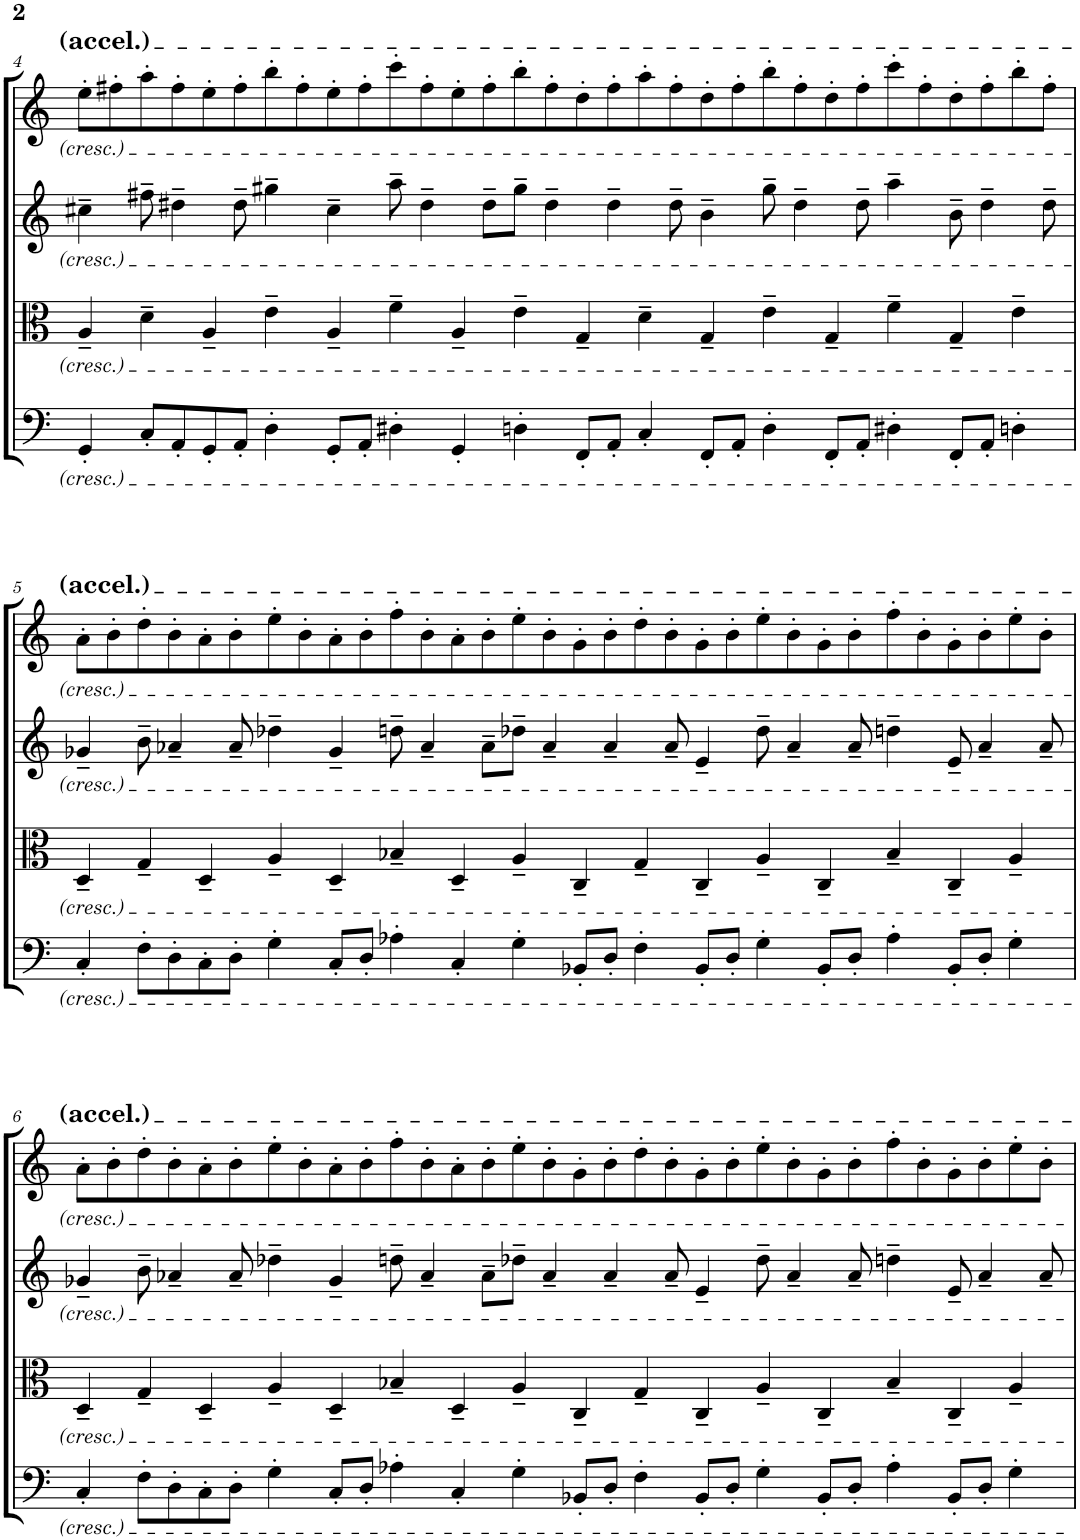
**kern	**kern	**kern	**kern
*part4	*part3	*part2	*part1
*staff4	*staff3	*staff2	*staff1
*I"Violoncello	*I"Viola	*I"Violin II	*I"Violin I
*I'Vc	*I'Vla	*I'Vln	*I'Vln
!!LO:PB:g=z
*clefF4	*clefC3	*clefG2	*clefG2
*k[]	*k[]	*k[]	*k[]
*M8/2	*M8/2	*M8/2	*M8/2
=4	=4	=4	=4
4GG'/	4A~/	4cc#X~\	8ee'\L
.	.	.	8ff#X'\
8C'/L	4d~\	8ff#X~\	8aa'\
8AA'/	.	4dd#X~\	8ff#'\
8GG'/	4A~/	.	8ee'\
8AA'/J	.	8dd#~\	8ff#'\
4D'\	4e~\	4gg#X~\	8bb'\
.	.	.	8ff#'\
8GG'/L	4A~/	4cc#~\	8ee'\
8AA'/J	.	.	8ff#'\
4D#X'\	4f~\	8aa~\	8ccc'\
.	.	4dd#~\	8ff#'\
4GG'/	4A~/	.	8ee'\
.	.	8dd#~\L	8ff#'\
4Dn'\	4e~\	8gg#~\J	8bb'\
.	.	4dd#~\	8ff#'\
8FF'/L	4G~/	.	8dd'\
8AA'/J	.	4dd#~\	8ff#'\
4C'/	4d~\	.	8aa'\
.	.	8dd#~\	8ff#'\
8FF'/L	4G~/	4b~\	8dd'\
8AA'/J	.	.	8ff#'\
4D'\	4e~\	8gg#~\	8bb'\
.	.	4dd#~\	8ff#'\
8FF'/L	4G~/	.	8dd'\
8AA'/J	.	8dd#~\	8ff#'\
4D#X'\	4f~\	4aa~\	8ccc'\
.	.	.	8ff#'\
8FF'/L	4G~/	8b~\	8dd'\
8AA'/J	.	4dd#~\	8ff#'\
4Dn'\	4e~\	.	8bb'\
.	.	8dd#~\	8ff#'\J
!!LO:LB:g=z
=5	=5	=5	=5
4C'/	4D~/	4g-X~/	8a'\L
.	.	.	8b'\
8F'\L	4G~/	8b~\	8dd'\
8D'\	.	4a-X~/	8b'\
8C'\	4D~/	.	8a'\
8D'\J	.	8a-~/	8b'\
4G'\	4A~/	4dd-X~\	8ee'\
.	.	.	8b'\
8C'/L	4D~/	4g-~/	8a'\
8D'/J	.	.	8b'\
4A-X'\	4B-X~/	8ddn~\	8ff'\
.	.	4a-~/	8b'\
4C'/	4D~/	.	8a'\
.	.	8a-~\L	8b'\
4G'\	4A~/	8dd-X~\J	8ee'\
.	.	4a-~/	8b'\
8BB-X'/L	4C~/	.	8g'\
8D'/J	.	4a-~/	8b'\
4F'\	4G~/	.	8dd'\
.	.	8a-~/	8b'\
8BB-'/L	4C~/	4e~/	8g'\
8D'/J	.	.	8b'\
4G'\	4A~/	8dd-~\	8ee'\
.	.	4a-~/	8b'\
8BB-'/L	4C~/	.	8g'\
8D'/J	.	8a-~/	8b'\
4A-'\	4B-~/	4ddn~\	8ff'\
.	.	.	8b'\
8BB-'/L	4C~/	8e~/	8g'\
8D'/J	.	4a-~/	8b'\
4G'\	4A~/	.	8ee'\
.	.	8a-~/	8b'\J
!!LO:LB:g=z
=6	=6	=6	=6
4C'/	4D~/	4g-X~/	8a'\L
.	.	.	8b'\
8F'\L	4G~/	8b~\	8dd'\
8D'\	.	4a-X~/	8b'\
8C'\	4D~/	.	8a'\
8D'\J	.	8a-~/	8b'\
4G'\	4A~/	4dd-X~\	8ee'\
.	.	.	8b'\
8C'/L	4D~/	4g-~/	8a'\
8D'/J	.	.	8b'\
4A-X'\	4B-X~/	8ddn~\	8ff'\
.	.	4a-~/	8b'\
4C'/	4D~/	.	8a'\
.	.	8a-~\L	8b'\
4G'\	4A~/	8dd-X~\J	8ee'\
.	.	4a-~/	8b'\
8BB-X'/L	4C~/	.	8g'\
8D'/J	.	4a-~/	8b'\
4F'\	4G~/	.	8dd'\
.	.	8a-~/	8b'\
8BB-'/L	4C~/	4e~/	8g'\
8D'/J	.	.	8b'\
4G'\	4A~/	8dd-~\	8ee'\
.	.	4a-~/	8b'\
8BB-'/L	4C~/	.	8g'\
8D'/J	.	8a-~/	8b'\
4A-'\	4B-~/	4ddn~\	8ff'\
.	.	.	8b'\
8BB-'/L	4C~/	8e~/	8g'\
8D'/J	.	4a-~/	8b'\
4G'\	4A~/	.	8ee'\
.	.	8a-~/	8b'\J
=	=	=	=
*-	*-	*-	*-
